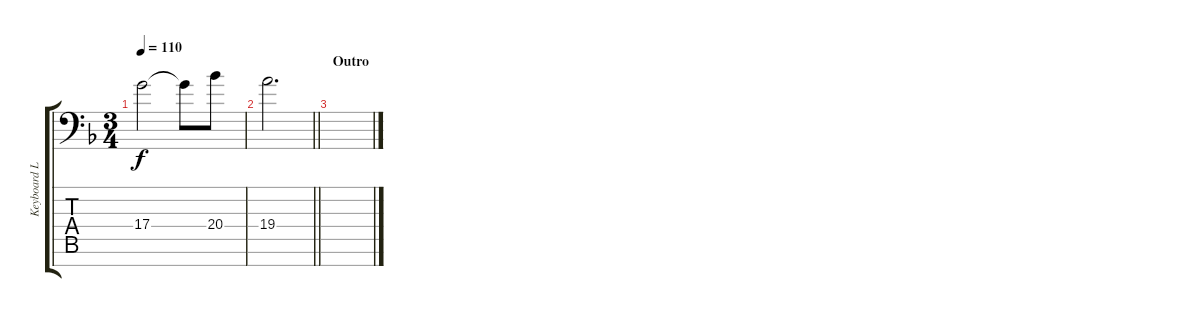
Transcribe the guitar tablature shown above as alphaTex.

\track ("Keyboard Left Hand" "Keyboard L") {instrument stringensemble2}
\staff {score tabs}
\tuning (E4 B3 G3 D3 A2 D2 A1) {hide}
\ts (3 4)
\tempo 110
\clef f4
\ks dminor
17.4.2{dy f} 17.4{t}.8 20.4.8 |
\barLineRight lightlight
19.4.2{d} |
\section ("" "Outro")
